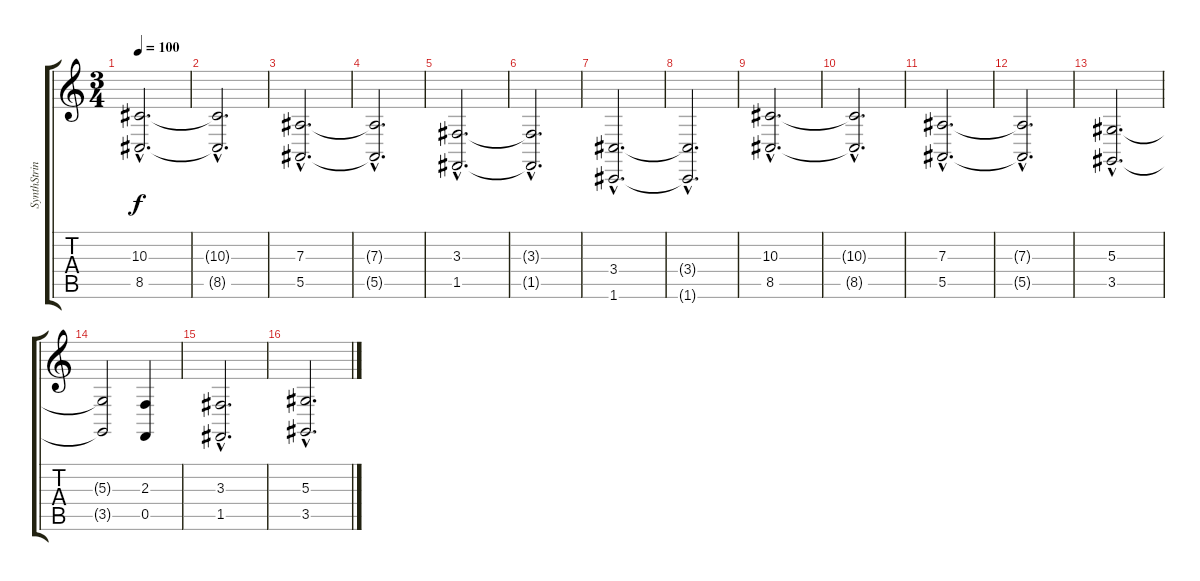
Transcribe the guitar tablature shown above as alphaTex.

\track ("SynthStrings" "SynthStrin") {instrument stringensemble1}
\staff {score tabs}
\tuning (C4 G3 Eb3 Bb2 F2 C2) {hide}
\ts (3 4)
\tempo 100
\clef g2
\ks c
(10.3{hac} 8.5{hac}).2{d dy f volume 14 instrument stringensemble1} |
(10.3{hac t} 8.5{hac t}).2{d} |
(7.3{hac} 5.5{hac}).2{d} |
(7.3{hac t} 5.5{hac t}).2{d} |
(3.3{hac} 1.5{hac}).2{d} |
(3.3{hac t} 1.5{hac t}).2{d} |
(3.4{hac} 1.6{hac}).2{d} |
(3.4{hac t} 1.6{hac t}).2{d} |
(10.3{hac} 8.5{hac}).2{d} |
(10.3{hac t} 8.5{hac t}).2{d} |
(7.3{hac} 5.5{hac}).2{d} |
(7.3{hac t} 5.5{hac t}).2{d} |
(5.3{hac} 3.5{hac}).2{d} |
(5.3{t} 3.5{t}).2 (2.3 0.5).4 |
(3.3{hac} 1.5{hac}).2{d} |
(5.3{hac} 3.5{hac}).2{d}
